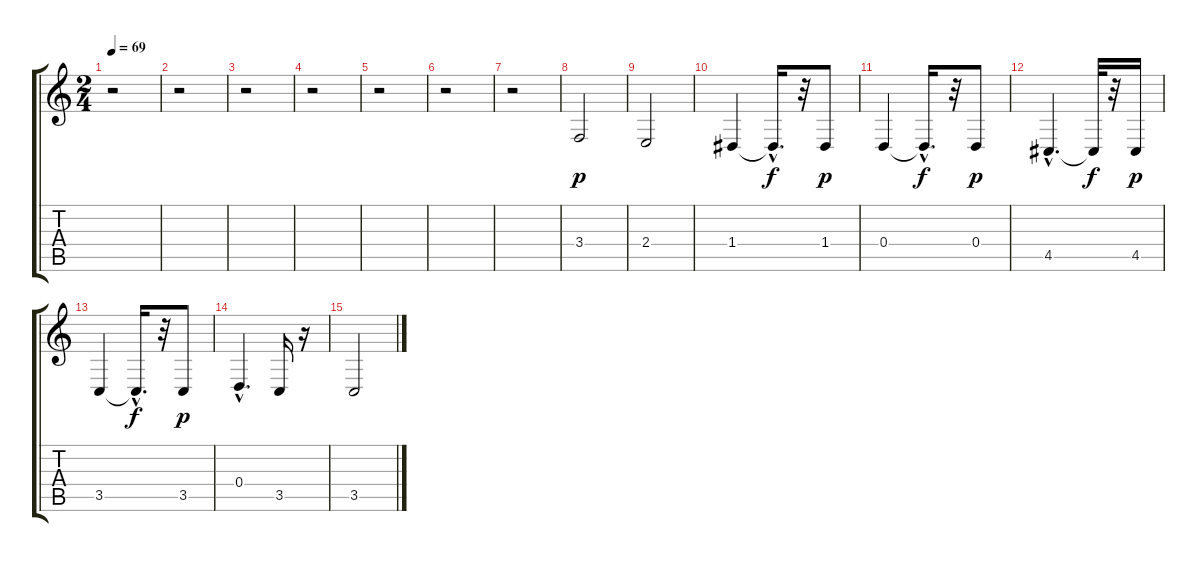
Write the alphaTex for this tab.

\track "" {instrument brightacousticpiano}
\staff {score tabs}
\tuning (E4 B3 G3 D3 A2 E2) {hide}
\ts (2 4)
\tempo 69
\clef g2
\ks c
r.2{dy mf} |
r.2 |
r.2 |
r.2 |
r.2 |
r.2 |
r.2 |
3.4.2{dy p} |
2.4.2 |
1.4.4 1.4{hac t}.16{d dy f} r.32 1.4.8{dy p} |
0.4.4 0.4{hac t}.16{d dy f} r.32 0.4.8{dy p} |
4.5{hac}.4{d} 4.5{t}.32{dy f} r.32 4.5.16{dy p} |
3.5.4 3.5{hac t}.16{d dy f} r.32 3.5.8{dy p} |
0.4{hac}.4{d} 3.5.16 r.16 |
3.5.2
